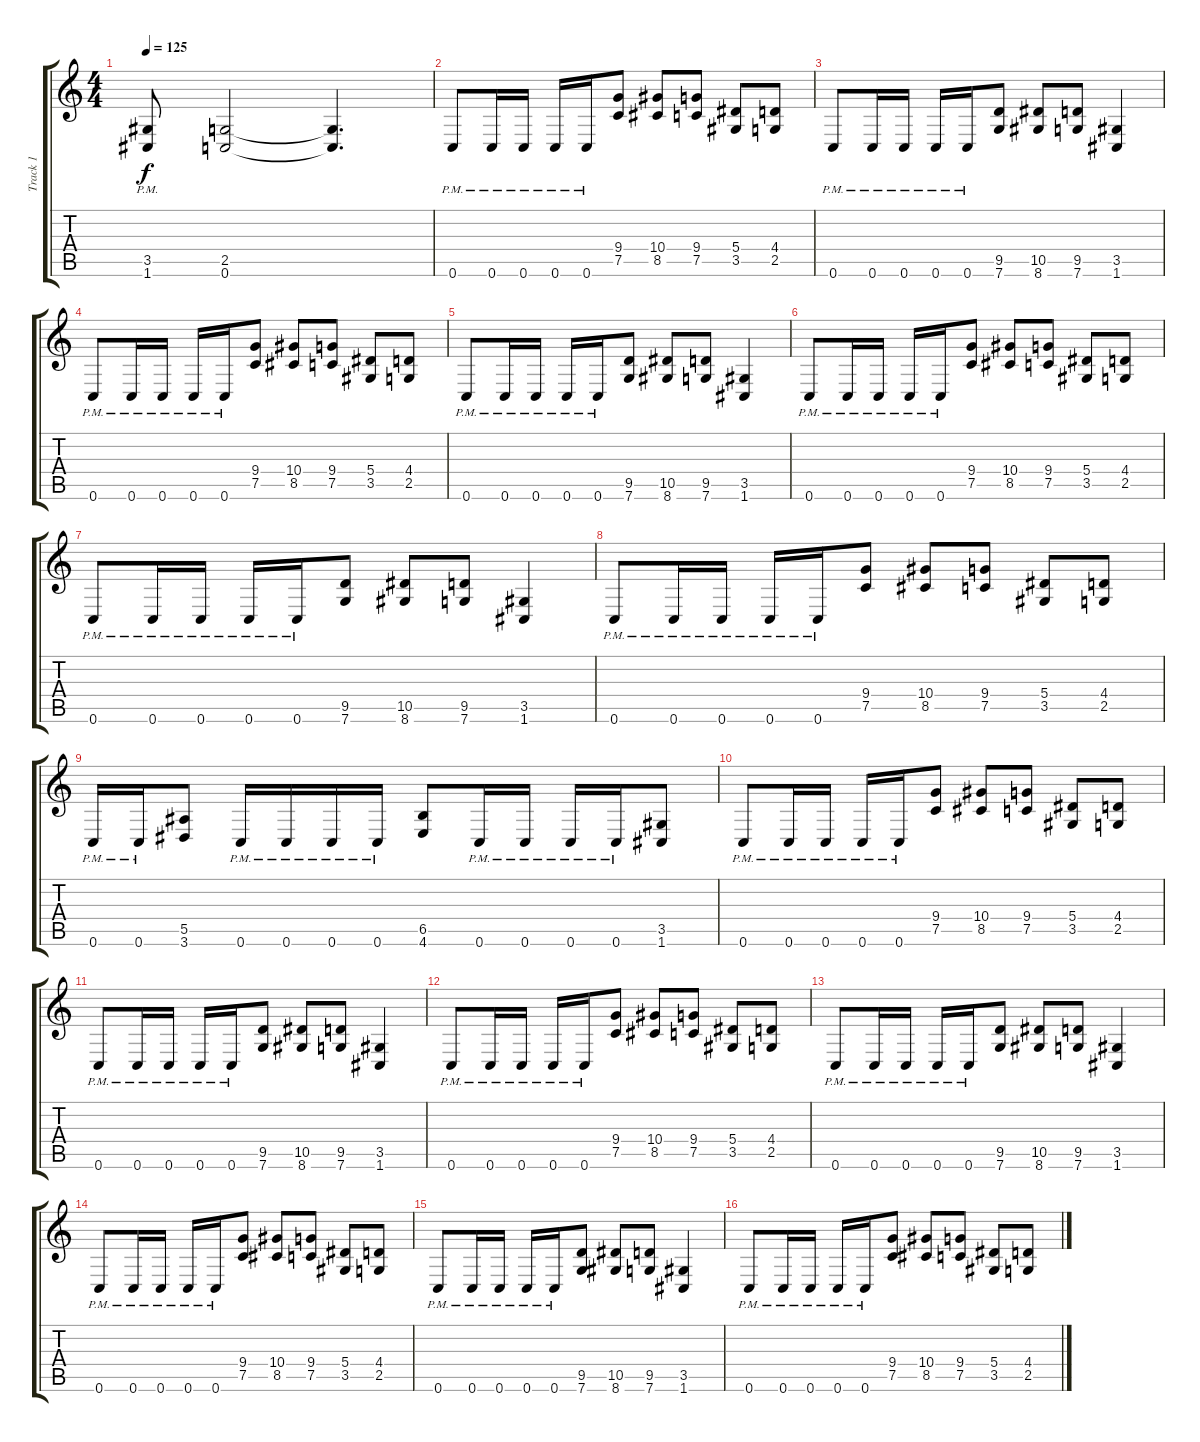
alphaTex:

\track ("Track 1" "Track 1") {instrument distortionguitar}
\staff {score tabs}
\tuning (C4 G3 Eb3 Bb2 F2 C2) {hide}
\ts (4 4)
\tempo 125
\clef g2
\ks c
(3.5{pm} 1.6{pm}).8{dy f} (2.5 0.6).2 (2.5{t} 0.6{t}).4{d} |
0.6{pm}.8 0.6{pm}.16 0.6{pm}.16 0.6{pm}.16 0.6{pm}.16 (9.4 7.5).8 (10.4 8.5).8 (9.4 7.5).8 (5.4 3.5).8 (4.4 2.5).8 |
0.6{pm}.8 0.6{pm}.16 0.6{pm}.16 0.6{pm}.16 0.6{pm}.16 (9.5 7.6).8 (10.5 8.6).8 (9.5 7.6).8 (3.5 1.6).4 |
0.6{pm}.8 0.6{pm}.16 0.6{pm}.16 0.6{pm}.16 0.6{pm}.16 (9.4 7.5).8 (10.4 8.5).8 (9.4 7.5).8 (5.4 3.5).8 (4.4 2.5).8 |
0.6{pm}.8 0.6{pm}.16 0.6{pm}.16 0.6{pm}.16 0.6{pm}.16 (9.5 7.6).8 (10.5 8.6).8 (9.5 7.6).8 (3.5 1.6).4 |
0.6{pm}.8 0.6{pm}.16 0.6{pm}.16 0.6{pm}.16 0.6{pm}.16 (9.4 7.5).8 (10.4 8.5).8 (9.4 7.5).8 (5.4 3.5).8 (4.4 2.5).8 |
0.6{pm}.8 0.6{pm}.16 0.6{pm}.16 0.6{pm}.16 0.6{pm}.16 (9.5 7.6).8 (10.5 8.6).8 (9.5 7.6).8 (3.5 1.6).4 |
0.6{pm}.8 0.6{pm}.16 0.6{pm}.16 0.6{pm}.16 0.6{pm}.16 (9.4 7.5).8 (10.4 8.5).8 (9.4 7.5).8 (5.4 3.5).8 (4.4 2.5).8 |
0.6{pm}.16 0.6{pm}.16 (5.5 3.6).8 0.6{pm}.16 0.6{pm}.16 0.6{pm}.16 0.6{pm}.16 (6.5 4.6).8 0.6{pm}.16 0.6{pm}.16 0.6{pm}.16 0.6{pm}.16 (3.5 1.6).8 |
0.6{pm}.8 0.6{pm}.16 0.6{pm}.16 0.6{pm}.16 0.6{pm}.16 (9.4 7.5).8 (10.4 8.5).8 (9.4 7.5).8 (5.4 3.5).8 (4.4 2.5).8 |
0.6{pm}.8 0.6{pm}.16 0.6{pm}.16 0.6{pm}.16 0.6{pm}.16 (9.5 7.6).8 (10.5 8.6).8 (9.5 7.6).8 (3.5 1.6).4 |
0.6{pm}.8 0.6{pm}.16 0.6{pm}.16 0.6{pm}.16 0.6{pm}.16 (9.4 7.5).8 (10.4 8.5).8 (9.4 7.5).8 (5.4 3.5).8 (4.4 2.5).8 |
0.6{pm}.8 0.6{pm}.16 0.6{pm}.16 0.6{pm}.16 0.6{pm}.16 (9.5 7.6).8 (10.5 8.6).8 (9.5 7.6).8 (3.5 1.6).4 |
0.6{pm}.8 0.6{pm}.16 0.6{pm}.16 0.6{pm}.16 0.6{pm}.16 (9.4 7.5).8 (10.4 8.5).8 (9.4 7.5).8 (5.4 3.5).8 (4.4 2.5).8 |
0.6{pm}.8 0.6{pm}.16 0.6{pm}.16 0.6{pm}.16 0.6{pm}.16 (9.5 7.6).8 (10.5 8.6).8 (9.5 7.6).8 (3.5 1.6).4 |
0.6{pm}.8 0.6{pm}.16 0.6{pm}.16 0.6{pm}.16 0.6{pm}.16 (9.4 7.5).8 (10.4 8.5).8 (9.4 7.5).8 (5.4 3.5).8 (4.4 2.5).8
